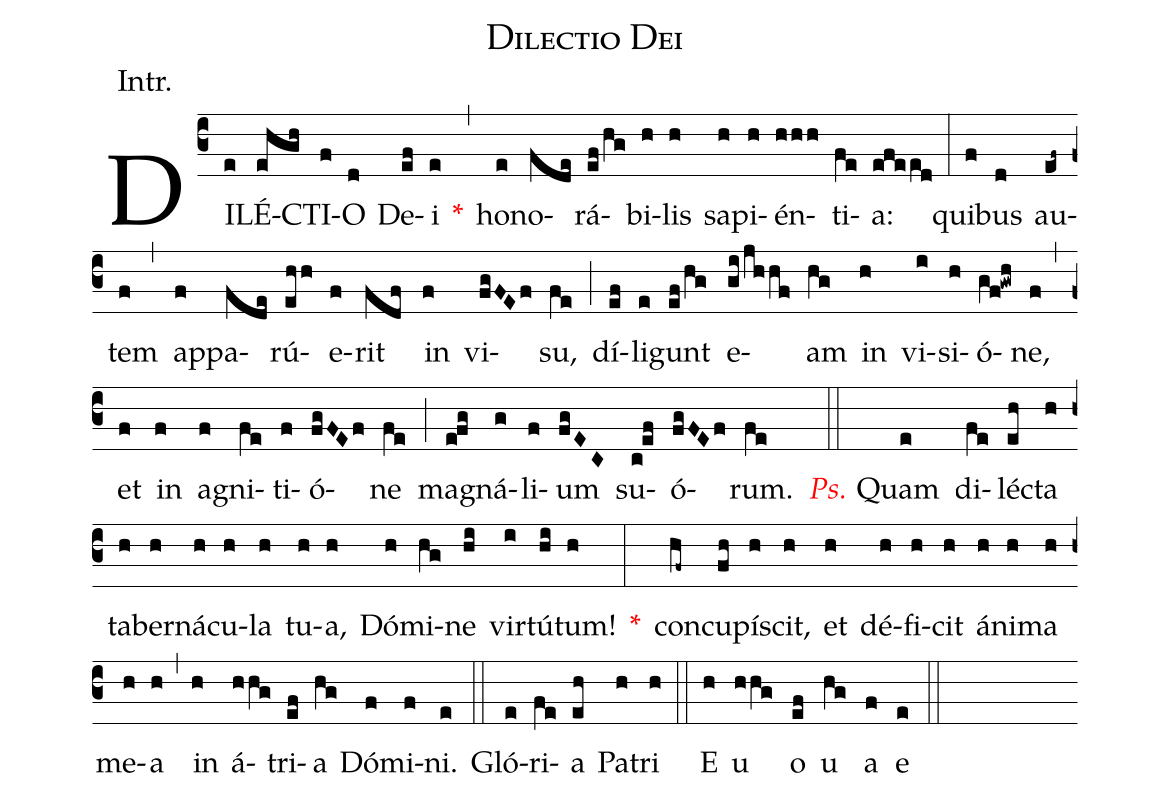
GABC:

name:Dilectio Dei;
annotation:Intr.;
mode:VIII.;
office-part:Introit;
%%
(c3) DI(e)LÉ(ehgh)CTI(f)O(d) De(ef)i(e) <v>\red{*}</v>(,) ho(e)no(fde)rá(ef/hg)bi(h)lis(h) sa(h)pi(h)én(hhh)ti(fe)a:(efeed) (:) qui(f)bus(d) au(ef~)tem(f) (,) ap(f)pa(fde)rú(ehh)e(f)rit(fdf) in(f) vi(fgFEf)su,(fe) (;) dí(ef)li(e)gunt(ef/hg) e(gi/jhhf)am(hg) in(h) vi(i)si(h)ó(gf!gwh)ne,(f) (,) et(f) in(f) a(f)gni(fe)ti(f)ó(fgFEf)ne(fe) (;) ma(e!fg)gná(g)li(f)um(fgEC) su(c!ef)ó(fgFEf)rum.(fe) (::) <v>\redit{Ps.}</v> Quam(e) di(fe)lé(eh)cta(h) ta(h)ber(h)ná(h)cu(h)la(h) tu(h)a,(h) Dó(h)mi(hg)ne(hi) vir(i)tú(hi)tum!(h) <v>\red{*}</v>(:) con(hf~)cu(fh)pí(h)scit,(h) et(h) dé(h)fi(h)cit(h) á(h)ni(h)ma(h) me(h)a(h) (,) in(h) á(hhg)tri(ef)a(hg) Dó(f)mi(f)ni.(e) (::) Gló(e)ri(fe)a(eh) Pa(h)tri(h) (::) E(h) u(hhg) o(ef) u(hg) a(f) e(e) (::)
